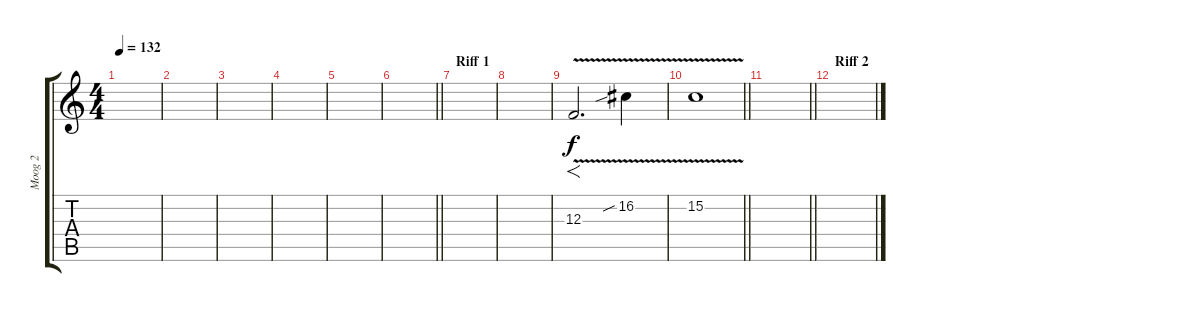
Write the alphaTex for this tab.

\track ("Moog 2" "Moog 2") {instrument ocarina}
\staff {score tabs}
\tuning (D4 A3 F3 C3 G2 D2) {hide}
\ts (4 4)
\tempo 132
\clef g2
\ks c
|
|
|
|
|
\barLineRight lightlight
|
\section ("" "Riff 1")
|
|
12.3{v}.2{f d} 16.2{v sib}.4 |
\barLineRight lightlight
15.2{v}.1 |
\barLineRight lightlight
|
\section ("" "Riff 2")
